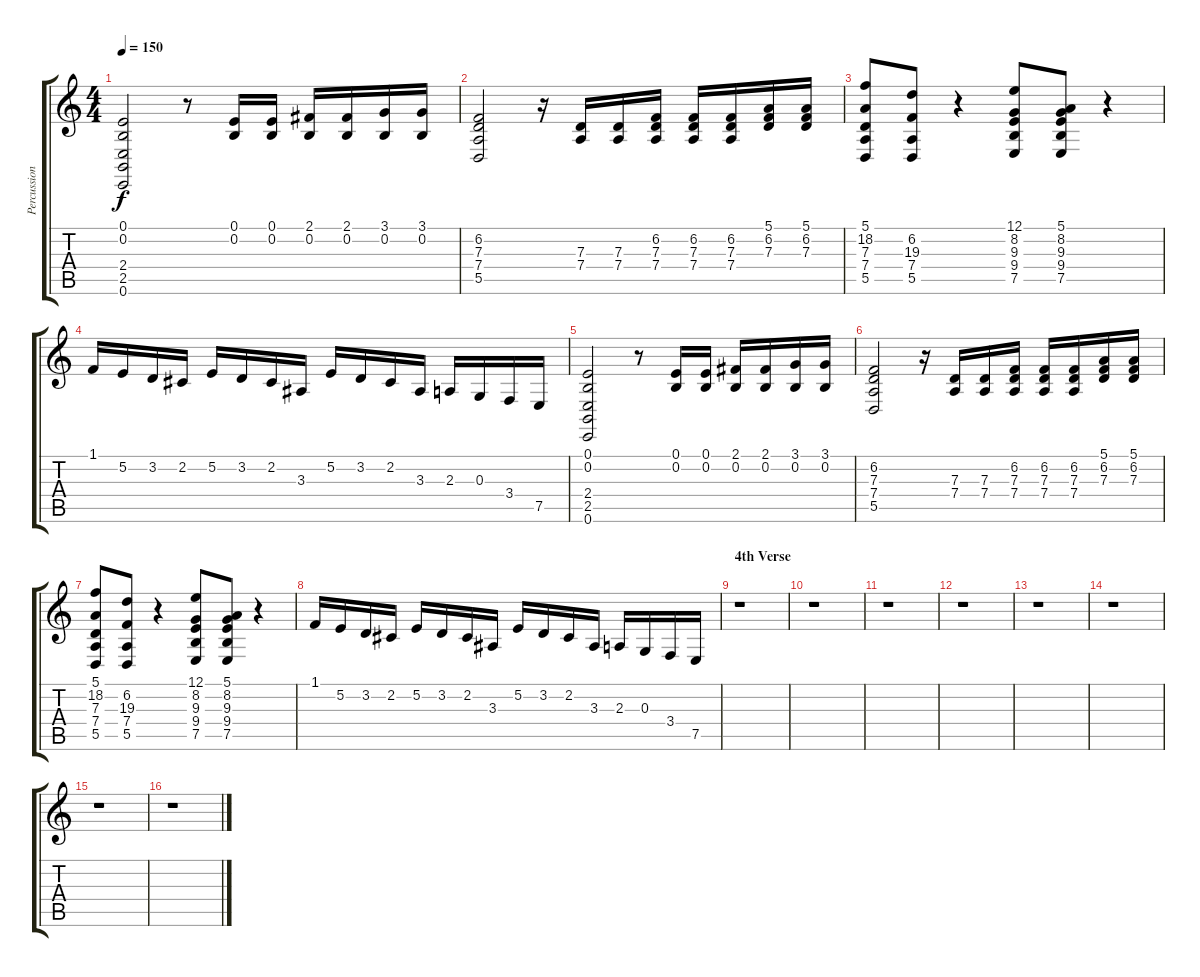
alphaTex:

\track ("Percussion" "Percussion") {instrument taikodrum}
\staff {score tabs}
\tuning (E4 B3 G3 D3 A2 E2) {hide}
\ts (4 4)
\tempo 150
\clef g2
\ks c
(0.1 0.2 2.4 2.5 0.6).2{dy f} r.8 (0.1 0.2).16 (0.1 0.2).16 (2.1 0.2).16 (2.1 0.2).16 (3.1 0.2).16 (3.1 0.2).16 |
(6.2 7.3 7.4 5.5).2 r.16 (7.3 7.4).16 (7.3 7.4).16 (6.2 7.3 7.4).16 (6.2 7.3 7.4).16 (6.2 7.3 7.4).16 (5.1 6.2 7.3).16 (5.1 6.2 7.3).16 |
(5.1 18.2 7.3 7.4 5.5).8 (6.2 19.3 7.4 5.5).8 r.4 (12.1 8.2 9.3 9.4 7.5).8 (5.1 8.2 9.3 9.4 7.5).8 r.4 |
1.1.16 5.2.16 3.2.16 2.2.16 5.2.16 3.2.16 2.2.16 3.3.16 5.2.16 3.2.16 2.2.16 3.3.16 2.3.16 0.3.16 3.4.16 7.5.16 |
(0.1 0.2 2.4 2.5 0.6).2 r.8 (0.1 0.2).16 (0.1 0.2).16 (2.1 0.2).16 (2.1 0.2).16 (3.1 0.2).16 (3.1 0.2).16 |
(6.2 7.3 7.4 5.5).2 r.16 (7.3 7.4).16 (7.3 7.4).16 (6.2 7.3 7.4).16 (6.2 7.3 7.4).16 (6.2 7.3 7.4).16 (5.1 6.2 7.3).16 (5.1 6.2 7.3).16 |
(5.1 18.2 7.3 7.4 5.5).8 (6.2 19.3 7.4 5.5).8 r.4 (12.1 8.2 9.3 9.4 7.5).8 (5.1 8.2 9.3 9.4 7.5).8 r.4 |
1.1.16 5.2.16 3.2.16 2.2.16 5.2.16 3.2.16 2.2.16 3.3.16 5.2.16 3.2.16 2.2.16 3.3.16 2.3.16 0.3.16 3.4.16 7.5.16 |
\section ("" "4th Verse")
r.1 |
r.1 |
r.1 |
r.1 |
r.1 |
r.1 |
r.1 |
r.1
